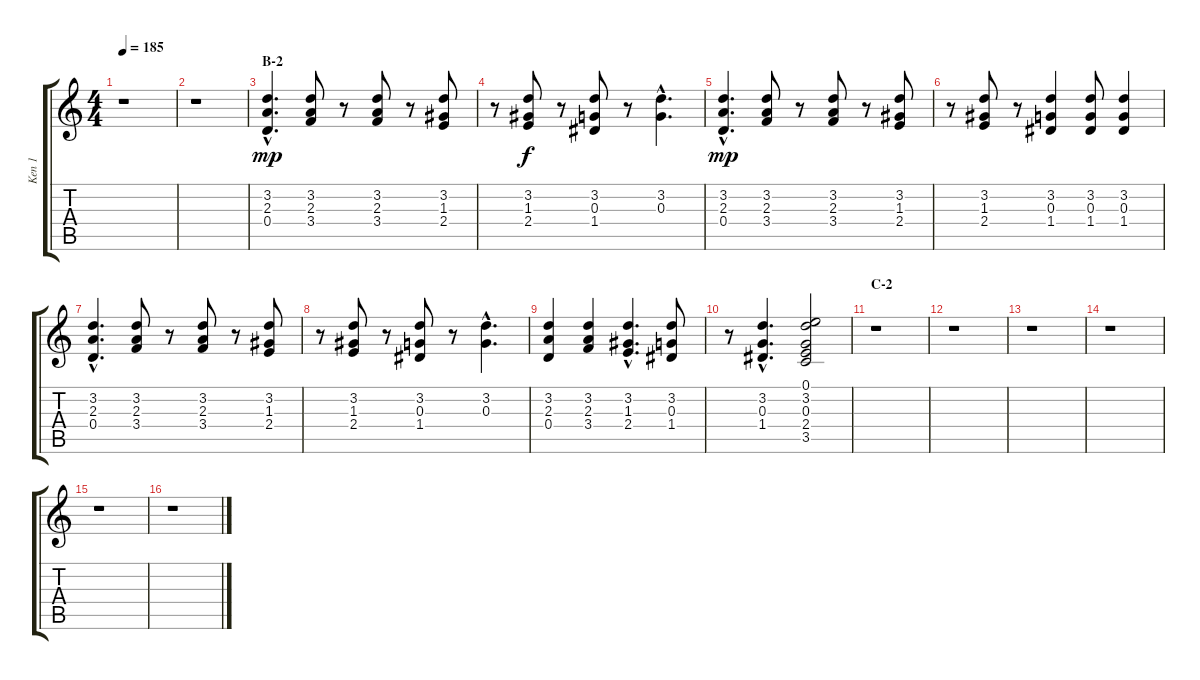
\track ("Ken 1" "Ken 1") {instrument overdrivenguitar}
\staff {score tabs}
\tuning (E4 B3 G3 D3 A2 E2) {hide}
\ts (4 4)
\tempo 185
\clef g2
\ks c
r.1{dy f} |
r.1 |
\section ("" "B-2")
(3.2{hac} 2.3{hac} 0.4{hac}).4{d dy mp} (3.2 2.3 3.4).8 r.8 (3.2 2.3 3.4).8 r.8 (3.2 1.3 2.4).8 |
r.8 (3.2 1.3 2.4).8{dy f} r.8 (3.2 0.3 1.4).8 r.8 (3.2{hac} 0.3{hac}).4{d} |
(3.2{hac} 2.3{hac} 0.4{hac}).4{d dy mp} (3.2 2.3 3.4).8 r.8 (3.2 2.3 3.4).8 r.8 (3.2 1.3 2.4).8 |
r.8 (3.2 1.3 2.4).8 r.8 (3.2 0.3 1.4).4 (3.2 0.3 1.4).8 (3.2 0.3 1.4).4 |
(3.2{hac} 2.3{hac} 0.4{hac}).4{d} (3.2 2.3 3.4).8 r.8 (3.2 2.3 3.4).8 r.8 (3.2 1.3 2.4).8 |
r.8 (3.2 1.3 2.4).8 r.8 (3.2 0.3 1.4).8 r.8 (3.2{hac} 0.3{hac}).4{d} |
(3.2 2.3 0.4).4 (3.2 2.3 3.4).4 (3.2{hac} 1.3{hac} 2.4{hac}).4{d} (3.2 0.3 1.4).8 |
r.8 (3.2{hac} 0.3{hac} 1.4{hac}).4{d} (0.1 3.2 0.3 2.4 3.5).2 |
\section ("" "C-2")
r.1 |
r.1 |
r.1 |
r.1 |
r.1 |
r.1
